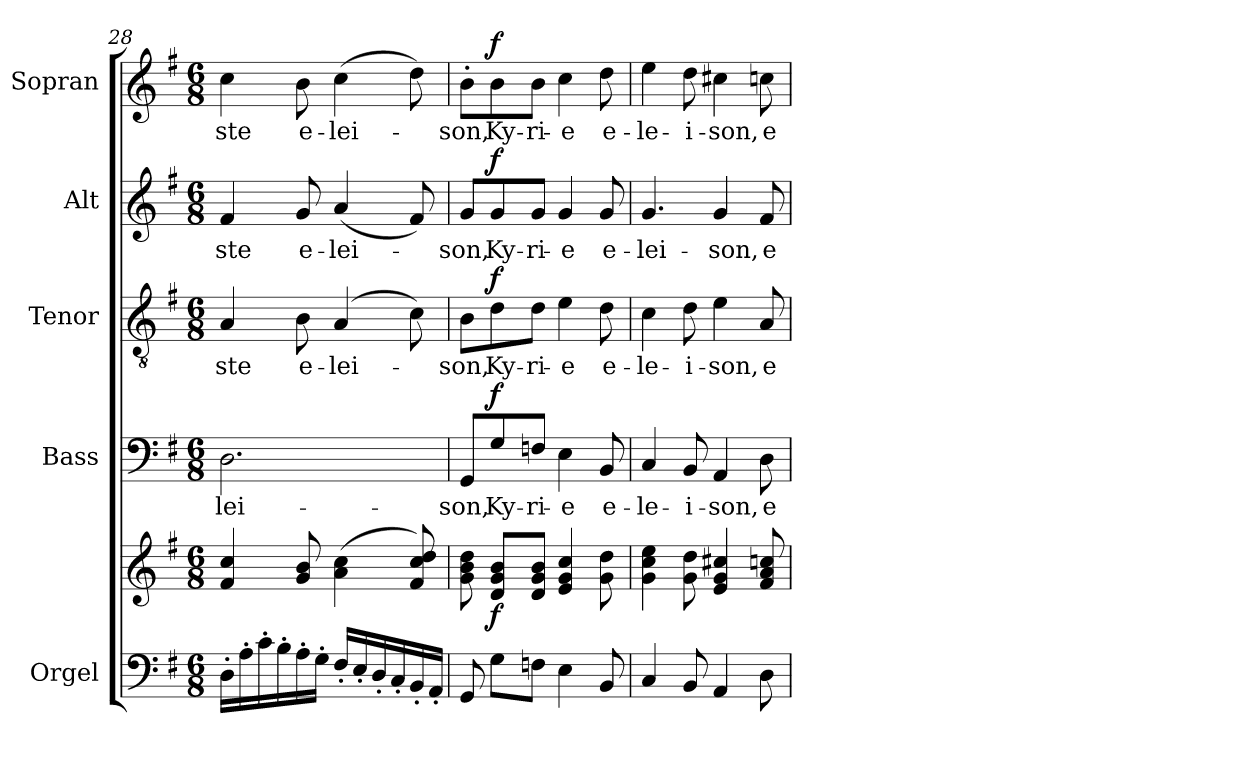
**kern	**kern	**dynam	**kern	**text	**dynam	**kern	**text	**dynam	**kern	**text	**dynam	**kern	**text	**dynam
*part5	*part5	*part5	*part4	*part4	*part4	*part3	*part3	*part3	*part2	*part2	*part2	*part1	*part1	*part1
*staff6	*staff5	*staff5/6	*staff4	*staff4	*staff4	*staff3	*staff3	*staff3	*staff2	*staff2	*staff2	*staff1	*staff1	*staff1
*I"Orgel	*	*	*I"Bass	*	*	*I"Tenor	*	*	*I"Alt	*	*	*I"Sopran	*	*
*I'Org.	*	*	*I'B.	*	*	*I'T.	*	*	*I'A.	*	*	*I'S.	*	*
*clefF4	*clefG2	*	*clefF4	*	*	*clefGv2	*	*	*clefG2	*	*	*clefG2	*	*
*k[f#]	*k[f#]	*	*k[f#]	*	*	*k[f#]	*	*	*k[f#]	*	*	*k[f#]	*	*
*G:	*G:	*	*G:	*	*	*G:	*	*	*G:	*	*	*G:	*	*
*M6/8	*M6/8	*	*M6/8	*	*	*M6/8	*	*	*M6/8	*	*	*M6/8	*	*
=28	=28	=28	=28	=28	=28	=28	=28	=28	=28	=28	=28	=28	=28	=28
!	!	!	!	!LO:LY:b	!	!	!LO:LY:b	!	!	!LO:LY:b	!	!	!LO:LY:b	!
16D'>\LL	4f#/ 4cc/	.	2.D\	-lei-	.	4A/	-ste	.	4f#/	-ste	.	4cc\	-ste	.
16A'>\	.	.	.	.	.	.	.	.	.	.	.	.	.	.
16c'>\	.	.	.	.	.	.	.	.	.	.	.	.	.	.
16B'>\	.	.	.	.	.	.	.	.	.	.	.	.	.	.
!	!	!	!	!	!	!	!LO:LY:b	!	!	!LO:LY:b	!	!	!LO:LY:b	!
16A'>\	8g/ 8b/	.	.	.	.	8B\	e-	.	8g/	e-	.	8b\	e-	.
16G'>\JJ	.	.	.	.	.	.	.	.	.	.	.	.	.	.
!	!	!	!	!	!	!	!LO:LY:b	!	!	!LO:LY:b	!	!	!LO:LY:b	!
16F#'</LL	(>4a\ 4cc\	.	.	.	.	(4A/	-lei-	.	(<4a/	-lei-	.	(>4cc\	-lei-	.
16E'</	.	.	.	.	.	.	.	.	.	.	.	.	.	.
16D'</	.	.	.	.	.	.	.	.	.	.	.	.	.	.
16C'</	.	.	.	.	.	.	.	.	.	.	.	.	.	.
16BB'</	8f#/ 8cc/ 8dd/)	.	.	.	.	8c\)	.	.	8f#/)	.	.	8dd\)	.	.
16AA'</JJ	.	.	.	.	.	.	.	.	.	.	.	.	.	.
=29	=29	=29	=29	=29	=29	=29	=29	=29	=29	=29	=29	=29	=29	=29
!	!	!	!	!LO:LY:b	!	!	!LO:LY:b	!	!	!LO:LY:b	!	!	!LO:LY:b	!
8GG/	8g\ 8b\ 8dd\	.	8GG/L	-son,	.	8B\L	-son,	.	8g/L	-son,	.	8b'>\L	-son,	.
!	!	!LO:DY:b	!	!LO:LY:b	!LO:DY:a	!	!LO:LY:b	!LO:DY:a	!	!LO:LY:b	!LO:DY:a	!	!LO:LY:b	!LO:DY:a
8G\L	8d/ 8g/ 8b/L	f	8G/	Ky-	f	8d\	Ky-	f	8g/	Ky-	f	8b\	Ky-	f
!	!	!	!	!LO:LY:b	!	!	!LO:LY:b	!	!	!LO:LY:b	!	!	!LO:LY:b	!
8Fn\J	8d/ 8g/ 8b/J	.	8Fn/J	-ri-	.	8d\J	-ri-	.	8g/J	-ri-	.	8b\J	-ri-	.
!	!	!	!	!LO:LY:b	!	!	!LO:LY:b	!	!	!LO:LY:b	!	!	!LO:LY:b	!
4E\	4e/ 4g/ 4cc/	.	4E\	-e	.	4e\	-e	.	4g/	-e	.	4cc\	-e	.
!	!	!	!	!LO:LY:b	!	!	!LO:LY:b	!	!	!LO:LY:b	!	!	!LO:LY:b	!
8BB/	8g\ 8dd\	.	8BB/	e-	.	8d\	e-	.	8g/	e-	.	8dd\	e-	.
=30	=30	=30	=30	=30	=30	=30	=30	=30	=30	=30	=30	=30	=30	=30
!	!	!	!	!LO:LY:b	!	!	!LO:LY:b	!	!	!LO:LY:b	!	!	!LO:LY:b	!
4C/	4g\ 4cc\ 4ee\	.	4C/	-le-	.	4c\	-le-	.	4.g/	-lei-	.	4ee\	-le-	.
!	!	!	!	!LO:LY:b	!	!	!LO:LY:b	!	!	!	!	!	!LO:LY:b	!
8BB/	8g\ 8dd\	.	8BB/	-i-	.	8d\	-i-	.	.	.	.	8dd\	-i-	.
!	!	!	!	!LO:LY:b	!	!	!LO:LY:b	!	!	!LO:LY:b	!	!	!LO:LY:b	!
4AA/	4e/ 4g/ 4cc#X/	.	4AA/	-son,	.	4e\	-son,	.	4g/	-son,	.	4cc#X\	-son,	.
!	!	!	!	!LO:LY:b	!	!	!LO:LY:b	!	!	!LO:LY:b	!	!	!LO:LY:b	!
8D\	8f#/ 8a/ 8ccn/	.	8D\	e-	.	8A/	e-	.	8f#/	e-	.	8ccn\	e-	.
=	=	=	=	=	=	=	=	=	=	=	=	=	=	=
*-	*-	*-	*-	*-	*-	*-	*-	*-	*-	*-	*-	*-	*-	*-
